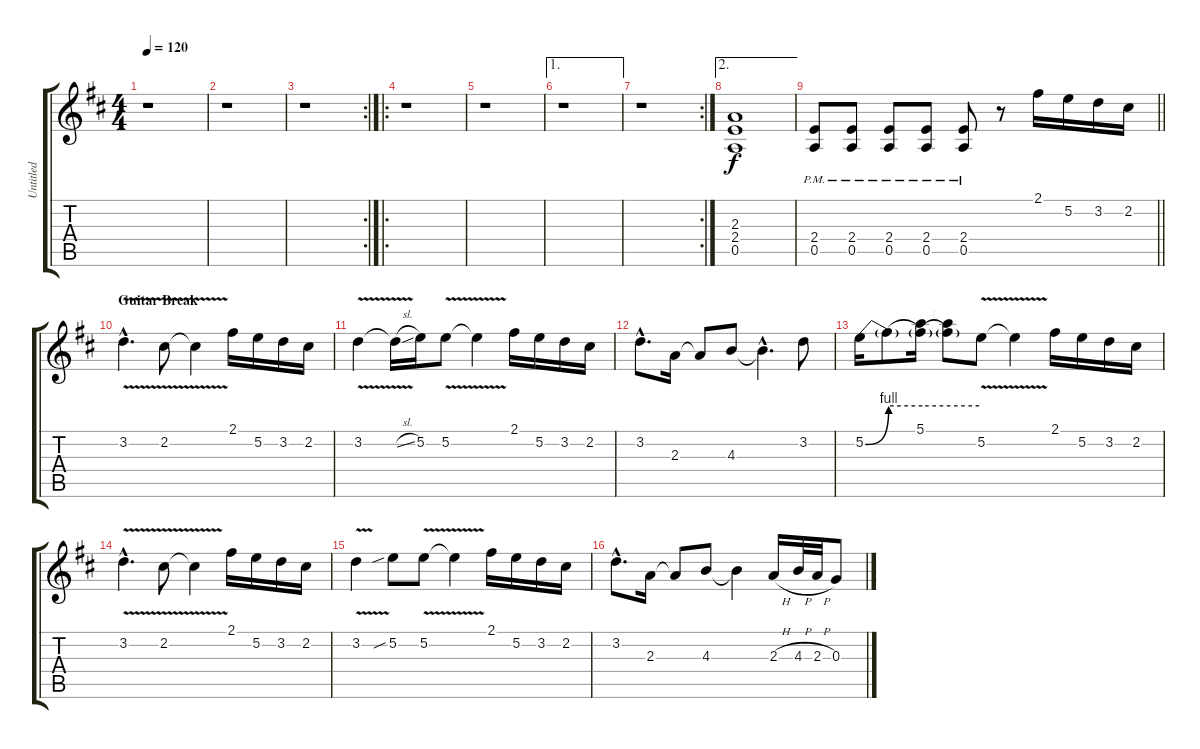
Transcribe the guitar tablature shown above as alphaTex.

\track ("Untitled" "Untitled") {instrument distortionguitar}
\staff {score tabs}
\tuning (E4 B3 G3 D3 A2 E2) {hide}
\ts (4 4)
\tempo 120
\clef g2
\ks d
r.1{dy f} |
r.1 |
\rc 2
r.1 |
\ro
r.1 |
r.1 |
\ae 1
r.1 |
\rc 2
r.1 |
\ae 2
(2.3 2.4 0.5).1 |
\barLineRight lightlight
(2.4{pm} 0.5{pm}).8 (2.4{pm} 0.5{pm}).8 (2.4{pm} 0.5{pm}).8 (2.4{pm} 0.5{pm}).8 (2.4{pm} 0.5{pm}).8 r.8 2.1.16 5.2.16 3.2.16 2.2.16 |
\section ("" "Guitar Break")
3.2{v hac}.4{d} 2.2{v}.8 2.2{t}.4 2.1.16 5.2.16 3.2.16 2.2.16 |
3.2{v}.4 3.2{sl t}.16 5.2.16 5.2{v}.8 5.2{v t}.4 2.1.16 5.2.16 3.2.16 2.2.16 |
3.2{hac}.8{d} 2.3.16 2.3{t}.8 4.3.8 4.3{hac t}.4{d} 3.2.8 |
5.2{be (bend 0 0 60 4)}.16 5.2{be (hold 0 4 60 4) t}.8 (5.1 5.2{be (hold 0 4 60 4) t}).16 (5.1{t} 5.2{t}).8 5.2{v}.8 5.2{v t}.4 2.1.16 5.2.16 3.2.16 2.2.16 |
3.2{v hac}.4{d} 2.2{v}.8 2.2{t}.4 2.1.16 5.2.16 3.2.16 2.2.16 |
3.2{v}.4 5.2{sib}.8 5.2{v}.8 5.2{v t}.4 2.1.16 5.2.16 3.2.16 2.2.16 |
3.2{hac}.8{d} 2.3.16 2.3{t}.8 4.3.8 4.3{t}.4 2.3{h}.16 4.3{h}.32 2.3{h}.32 0.3.8
